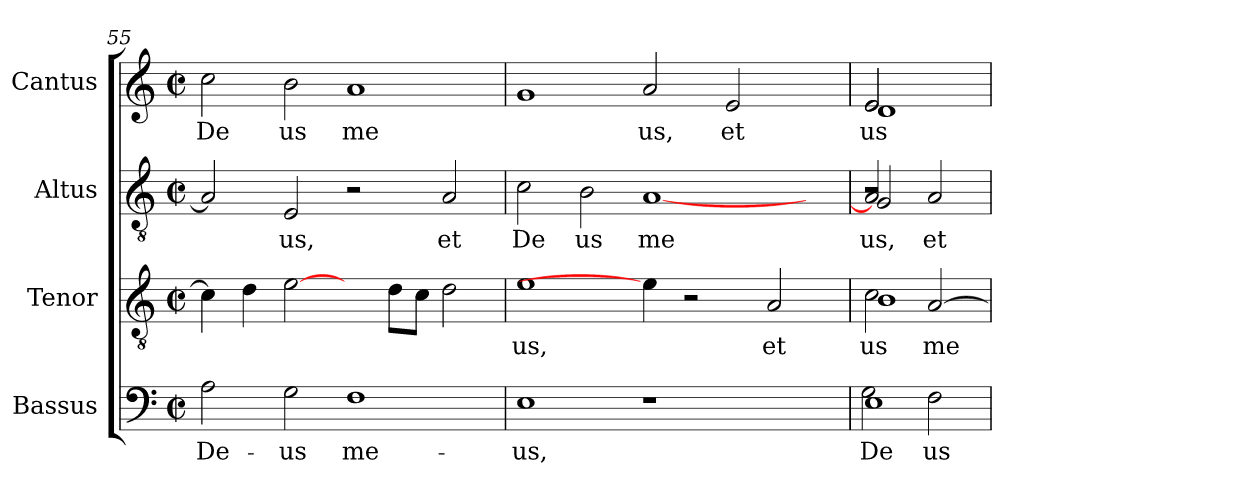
**kern	**text	**kern	**text	**kern	**text	**kern	**text
*part4	*part4	*part3	*part3	*part2	*part2	*part1	*part1
*staff4	*staff4	*staff3	*staff3	*staff2	*staff2	*staff1	*staff1
*I"Bassus	*	*I"Tenor	*	*I"Altus	*	*I"Cantus	*
*clefF4	*	*clefGv2	*	*clefGv2	*	*clefG2	*
*	*	*k[]	*	*	*	*	*
*	*	*C:	*	*	*	*	*
*M2/2	*	*M2/2	*	*M2/2	*	*M2/2	*
*met(c|)	*	*met(c|)	*	*met(c|)	*	*met(c|)	*
=55	=55	=55	=55	=55	=55	=55	=55
!	!LO:LY:b:cj	!	!	!	!	!	!LO:LY:b:cj
2A\	De-	4c\]	.	2A/]	.	2cc\	De
.	.	4d\	.	.	.	.	.
!	!LO:LY:b:cj	!	!	!	!LO:LY:b:cj	!	!LO:LY:b:cj
2G\	-us	[2e\	.	2E/	us,	2b\	us
!	!LO:LY:b:cj	!	!	!	!	!	!LO:LY:b:cj
1F	me-	4ryy	.	2r	.	1a	me
.	.	8d\L	.	.	.	.	.
.	.	8c\J	.	.	.	.	.
!	!	!	!	!	!LO:LY:b:cj	!	!
.	.	2d\	.	2A/	et	.	.
=56	=56	=56	=56	=56	=56	=56	=56
!	!LO:LY:b:cj	!	!LO:LY:b:cj	!	!LO:LY:b:cj	!	!
1E	-us,	1e	us,	2c\	De	1g	.
!	!	!	!	!	!LO:LY:b:cj	!	!
.	.	.	.	2B\	us	.	.
!	!	!	!	!	!LO:LY:b:cj	!	!LO:LY:b:cj
1r	.	4e\]	.	[<1A	me	2a/	us,
.	.	2r	.	.	.	.	.
!	!	!	!	!	!	!	!LO:LY:b:cj
.	.	.	.	.	.	2e/	et
!	!	!	!LO:LY:b:cj	!	!	!	!
.	.	2A/	et	.	.	.	.
4ryy	.	.	.	4ryy	.	4ryy	.
=57	=57	=57	=57	=57	=57	=57	=57
!	!LO:LY:b:cj	!	!	!	!	!	!
*^	*	*	*	*	*	*	*
!	!	!LO:LY:b:cj	!	!LO:LY:b:cj	!	!	!	!
*	*	*	*^	*	*	*	*	*
!	!	!	!	!	!LO:LY:b:cj	!	!LO:LY:b:cj	!	!LO:LY:b:cj
*	*	*	*	*	*	*^	*	*^	*
*	*	*	*	*	*	*	*^	*	*	*	*
!	!	!	!	!	!	!	!	!	!	!	!	!LO:LY:b:cj
*	*	*	*	*	*	*	*	*	*	*	*^	*
!	!	!	!	!	!	!	!	!	!	!	!	!	!LO:LY:b:cj
1E	2G\	De-	2c\	1B	us	2A/]	2r	2G/	us,	2e/	1d	2e/	us
!	!	!LO:LY:b:cj	!	!	!LO:LY:b	!	!	!	!LO:LY:b:cj	!	!	!	!
.	2F\	-us	[<2A/	.	me	2A/	2ryy	2ryy	et	2ryy	.	2ryy	.
*v	*v	*	*	*	*	*v	*v	*v	*	*v	*v	*v	*
*	*	*v	*v	*	*	*	*	*
=	=	=	=	=	=	=	=
*-	*-	*-	*-	*-	*-	*-	*-
